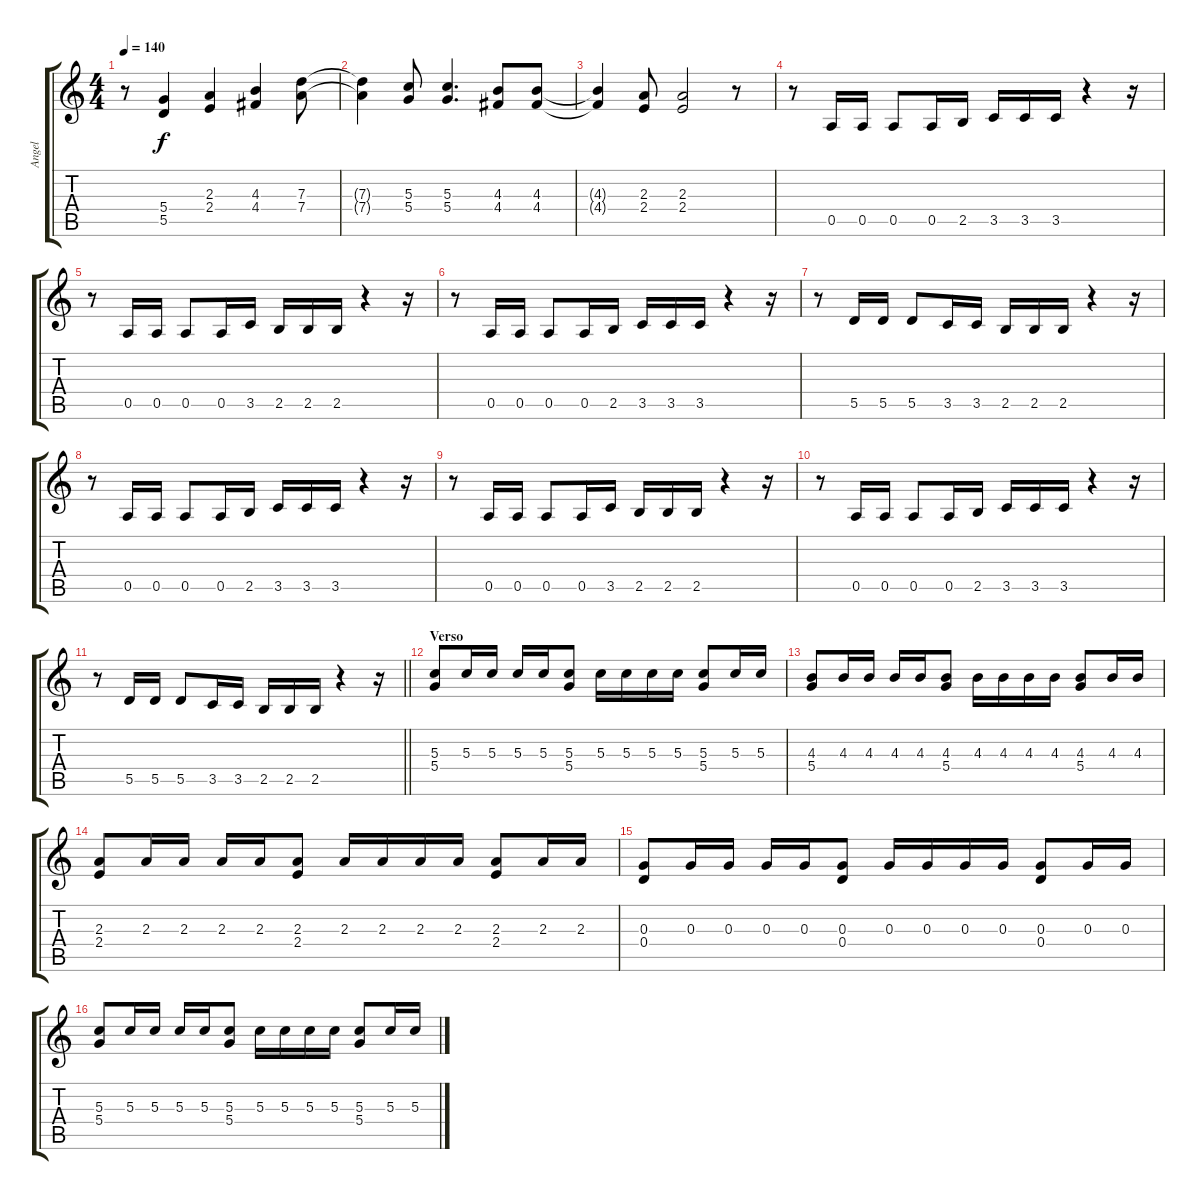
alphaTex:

\track ("Angel" "Angel") {instrument distortionguitar}
\staff {score tabs}
\tuning (E4 B3 G3 D3 A2 E2) {hide}
\ts (4 4)
\tempo 140
\clef g2
\ks c
r.8{dy f} (5.4 5.5).4 (2.3 2.4).4 (4.3 4.4).4 (7.3 7.4).8 |
(7.3{t} 7.4{t}).4 (5.3 5.4).8 (5.3 5.4).4{d} (4.3 4.4).8 (4.3 4.4).8 |
(4.3{t} 4.4{t}).4 (2.3 2.4).8 (2.3 2.4).2 r.8 |
r.8 0.5.16 0.5.16 0.5.8 0.5.16 2.5.16 3.5.16 3.5.16 3.5.16 r.4 r.16 |
r.8 0.5.16 0.5.16 0.5.8 0.5.16 3.5.16 2.5.16 2.5.16 2.5.16 r.4 r.16 |
r.8 0.5.16 0.5.16 0.5.8 0.5.16 2.5.16 3.5.16 3.5.16 3.5.16 r.4 r.16 |
r.8 5.5.16 5.5.16 5.5.8 3.5.16 3.5.16 2.5.16 2.5.16 2.5.16 r.4 r.16 |
r.8 0.5.16 0.5.16 0.5.8 0.5.16 2.5.16 3.5.16 3.5.16 3.5.16 r.4 r.16 |
r.8 0.5.16 0.5.16 0.5.8 0.5.16 3.5.16 2.5.16 2.5.16 2.5.16 r.4 r.16 |
r.8 0.5.16 0.5.16 0.5.8 0.5.16 2.5.16 3.5.16 3.5.16 3.5.16 r.4 r.16 |
\barLineRight lightlight
r.8 5.5.16 5.5.16 5.5.8 3.5.16 3.5.16 2.5.16 2.5.16 2.5.16 r.4 r.16 |
\section ("" "Verso")
(5.3 5.4).8 5.3.16 5.3.16 5.3.16 5.3.16 (5.3 5.4).8 5.3.16 5.3.16 5.3.16 5.3.16 (5.3 5.4).8 5.3.16 5.3.16 |
(4.3 5.4).8 4.3.16 4.3.16 4.3.16 4.3.16 (4.3 5.4).8 4.3.16 4.3.16 4.3.16 4.3.16 (4.3 5.4).8 4.3.16 4.3.16 |
(2.3 2.4).8 2.3.16 2.3.16 2.3.16 2.3.16 (2.3 2.4).8 2.3.16 2.3.16 2.3.16 2.3.16 (2.3 2.4).8 2.3.16 2.3.16 |
(0.3 0.4).8 0.3.16 0.3.16 0.3.16 0.3.16 (0.3 0.4).8 0.3.16 0.3.16 0.3.16 0.3.16 (0.3 0.4).8 0.3.16 0.3.16 |
(5.3 5.4).8 5.3.16 5.3.16 5.3.16 5.3.16 (5.3 5.4).8 5.3.16 5.3.16 5.3.16 5.3.16 (5.3 5.4).8 5.3.16 5.3.16
